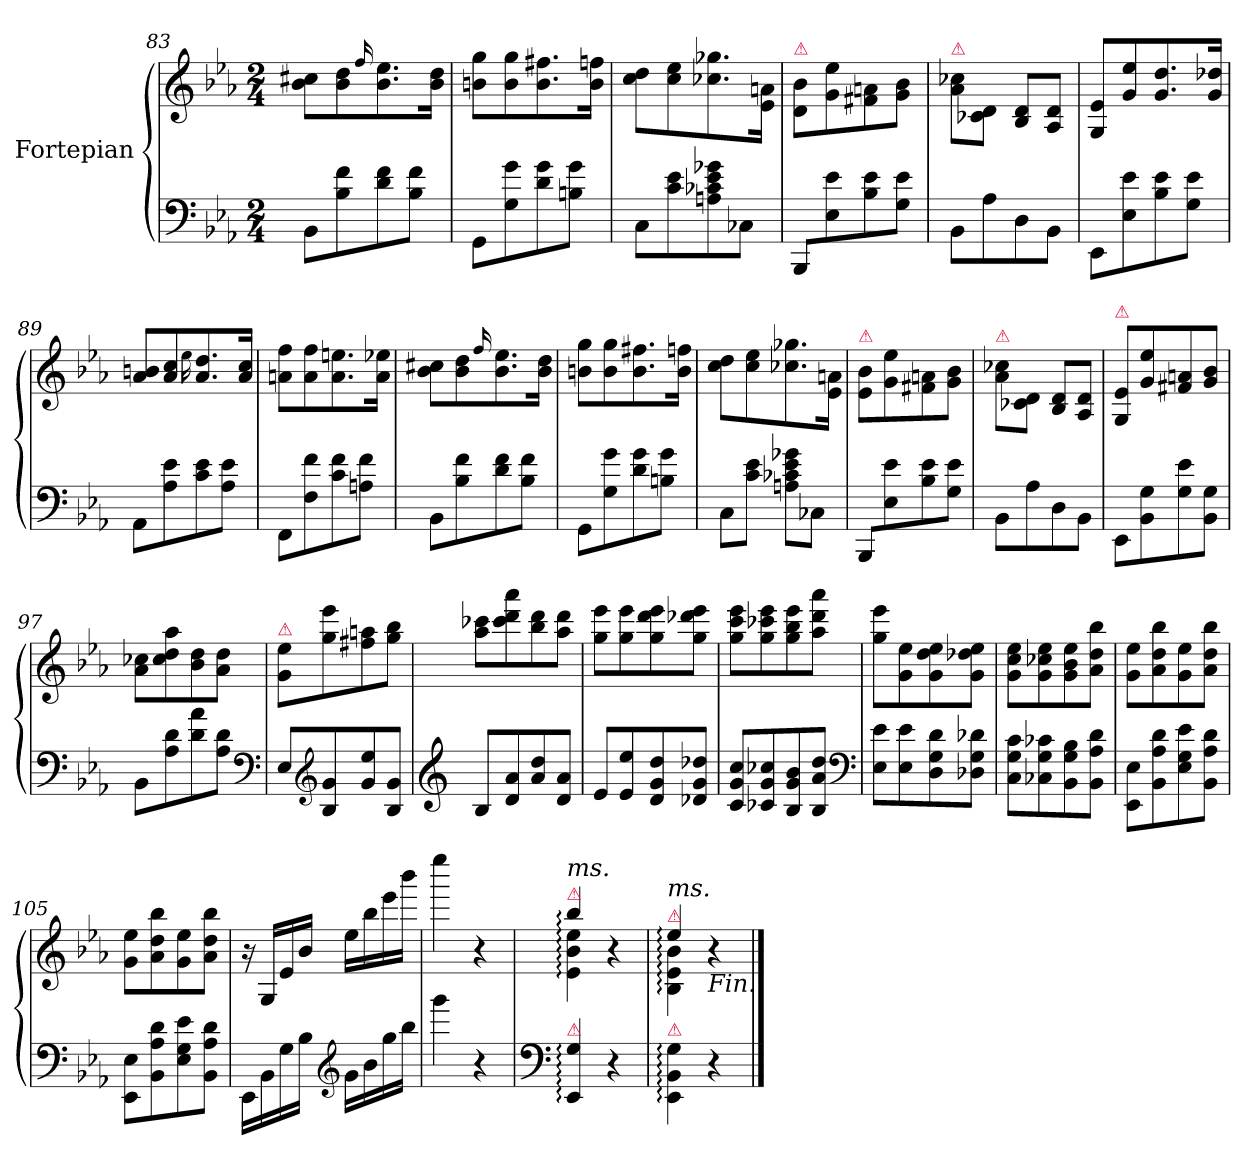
**kern	**kern
*part1	*part1
*staff2	*staff1
*I"Fortepian	*
*clefF4	*clefG2
*k[b-e-a-]	*k[b-e-a-]
*E-:	*E-:
*M2/4	*M2/4
=83	=83
8BB-\L	8b-\ 8cc#X\L
8B-\ 8f\	8b-\ 8dd\
.	16qqff/
8d\ 8f\	8.b-\ 8.ee-\
8B-\ 8f\J	.
.	16b-\ 16dd\Jk
=84	=84
8GG\L	8bn\ 8gg\L
8G\ 8g\	8b\ 8gg\
8d\ 8g\	8.b\ 8.ff#X\
8Bn\ 8g\J	.
.	16b\ 16ffn\Jk
=85	=85
8C\L	8cc\ 8dd\L
8c\ 8e-\	8cc\ 8ee-\
8An\ 8c-X\ 8e-\ 8g-X\	8.cc-X\ 8.gg-X\
8C-X\J	.
.	16e-\ 16an\Jk
=86	=86
!	!LO:TX:a:color=crimson:t=⚠
8BBB-/L	8d\ 8b-\L
8E-\ 8e-\	8g\ 8ee-\
8B-\ 8e-\	8f#X\ 8an\
8G\ 8e-\J	8g\ 8b-\J
=87	=87
!	!LO:TX:a:color=crimson:t=⚠
8BB-\L	8a-\ 8cc-X\L
8A-\	8c-X\ 8d\J
8D\	8B-/ 8d/L
8BB-\J	8A-/ 8d/J
=88	=88
8EE-\L	8G/ 8e-/L
8E-\ 8e-\	8g/ 8ee-/
8B-\ 8e-\	8.g/ 8.dd/
8G\ 8e-\J	.
.	16g/ 16dd-X/Jk
=89	=89
8AA-\L	8a-/ 8bn/L
8A-\ 8e-\	8a-/ 8cc/
.	16qqee-\
8c\ 8e-\	8.a-/ 8.dd/
8A-\ 8e-\J	.
.	16a-/ 16cc/Jk
=90	=90
8FF\L	8an\ 8ff\L
8F\ 8f\	8a\ 8ff\
8c\ 8f\	8.a\ 8.een\
8An\ 8f\J	.
.	16a\ 16ee-X\Jk
=91	=91
8BB-\L	8b-\ 8cc#X\L
8B-\ 8f\	8b-\ 8dd\
.	16qqff/
8d\ 8f\	8.b-\ 8.ee-\
8B-\ 8f\J	.
.	16b-\ 16dd\Jk
=92	=92
8GG\L	8bn\ 8gg\L
8G\ 8g\	8b\ 8gg\
8d\ 8g\	8.b\ 8.ff#X\
8Bn\ 8g\J	.
.	16b\ 16ffn\Jk
=93	=93
8C\L	8cc\ 8dd\L
8c\ 8e-\J	8cc\ 8ee-\
8An\ 8c-X\ 8e-\ 8g-X\L	8.cc-X\ 8.gg-X\
8C-X\J	.
.	16e-\ 16an\Jk
=94	=94
!	!LO:TX:a:color=crimson:t=⚠
8BBB-/L	8e-\ 8b-\L
8E-\ 8e-\	8g\ 8ee-\
8B-\ 8e-\	8f#X\ 8an\
8G\ 8e-\J	8g\ 8b-\J
=95	=95
!	!LO:TX:a:color=crimson:t=⚠
8BB-\L	8a-\ 8cc-X\L
8A-\	8c-X\ 8d\J
8D\	8B-/ 8d/L
8BB-\J	8A-/ 8d/J
=96	=96
!	!LO:TX:a:color=crimson:t=⚠
8EE-\L	8G/ 8e-/L
8BB-\ 8G\	8g/ 8ee-/
8G\ 8e-\	8f#X/ 8an/
8BB-\ 8G\J	8g/ 8b-/J
=97	=97
8BB-\L	8a-\ 8cc-X\L
8A-\ 8d\	8cc-\ 8dd\ 8aa-\
8d\ 8a-\	8b-\ 8dd\
8A-\ 8d\J	8a-\ 8dd\J
*clefF4	*
=98	=98
!	!LO:TX:a:color=crimson:t=⚠
8E-\L	8g\ 8ee-\L
*clefG2	*
8B-/ 8g/	8gg\ 8eee-\
8g/ 8ee-/	8ff#X\ 8aan\
8B-/ 8g/J	8gg\ 8bb-\J
=99	=99
*clefG2	*
8B-/L	8aa-\ 8ccc-X\L
8d/ 8a-/	8ccc-\ 8ddd\ 8aaa-\
8a-/ 8dd/	8bb-\ 8ddd\
8d/ 8a-/J	8aa-\ 8ddd\J
=100	=100
8e-/L	8gg\ 8eee-\L
8e-/ 8ee-/	8gg\ 8eee-\
8d/ 8g/ 8dd/	8gg\ 8ddd\ 8eee-\
8d-X/ 8g/ 8dd-X/J	8gg\ 8ddd-X\ 8eee-\J
=101	=101
8c/ 8g/ 8cc/L	8gg\ 8ccc\ 8eee-\L
8c-X/ 8g/ 8cc-X/	8gg\ 8ccc-X\ 8eee-\
8B-/ 8g/ 8b-/	8gg\ 8bb-\ 8eee-\
8B-/ 8a-/ 8dd/J	8aa-\ 8ddd\ 8aaa-\J
*clefF4	*
=102	=102
8E-\ 8e-\L	8gg\ 8eee-\L
8E-\ 8e-\	8g\ 8ee-\
8D\ 8G\ 8d\	8g\ 8dd\ 8ee-\
8D-X\ 8G\ 8d-X\J	8g\ 8dd-X\ 8ee-\J
=103	=103
8C\ 8G\ 8c\L	8g\ 8cc\ 8ee-\L
8C-X\ 8G\ 8c-X\	8g\ 8cc-X\ 8ee-\
8BB-\ 8G\ 8B-\	8g\ 8b-\ 8ee-\
8BB-\ 8A-\ 8d\J	8a-\ 8dd\ 8bb-\J
=104	=104
8EE-\ 8E-\L	8g\ 8ee-\L
8BB-\ 8A-\ 8d\	8a-\ 8dd\ 8bb-\
8E-\ 8G\ 8e-\	8g\ 8ee-\
8BB-\ 8A-\ 8d\J	8a-\ 8dd\ 8bb-\J
=105	=105
8EE-\ 8E-\L	8g\ 8ee-\L
8BB-\ 8A-\ 8d\	8a-\ 8dd\ 8bb-\
8E-\ 8G\ 8e-\	8g\ 8ee-\
8BB-\ 8A-\ 8d\J	8a-\ 8dd\ 8bb-\J
=106	=106
16EE-\LL	16r
16BB-\	16G/LL
16G\	16e-/
16B-\JJ	16b-/JJ
*clefG2	*
16g\LL	16ee-\LL
16b-\	16bb-\
16gg\	16eee-\
16bb-\JJ	16bbb-\JJ
=107	=107
4ggg\	4eeee-\
4r	4r
=108	=108
*clefF4	*
*	*^
!	!LO:TX:a:color=crimson:t=⚠	!
!	!LO:TX:a:i:t=ms.	!
!LO:TX:a:color=crimson:t=⚠	!	!
4EE-:/ 4G:/	4e-:\ 4b-:\ 4ee-:\	4bb-:/
4r	4r	4ryy
=109	=109	=109
!	!LO:TX:a:color=crimson:t=⚠	!
!	!LO:TX:a:i:t=ms.	!
!LO:TX:a:color=crimson:t=⚠	!	!
4EE-:\ 4BB-:\ 4G:\	4B-:\ 4e-:\ 4b-:\	4ee-:/
!	!LO:TX:b:i:t=Fin.	!
4r	4r	4ryy
*	*v	*v
==	==
*-	*-
